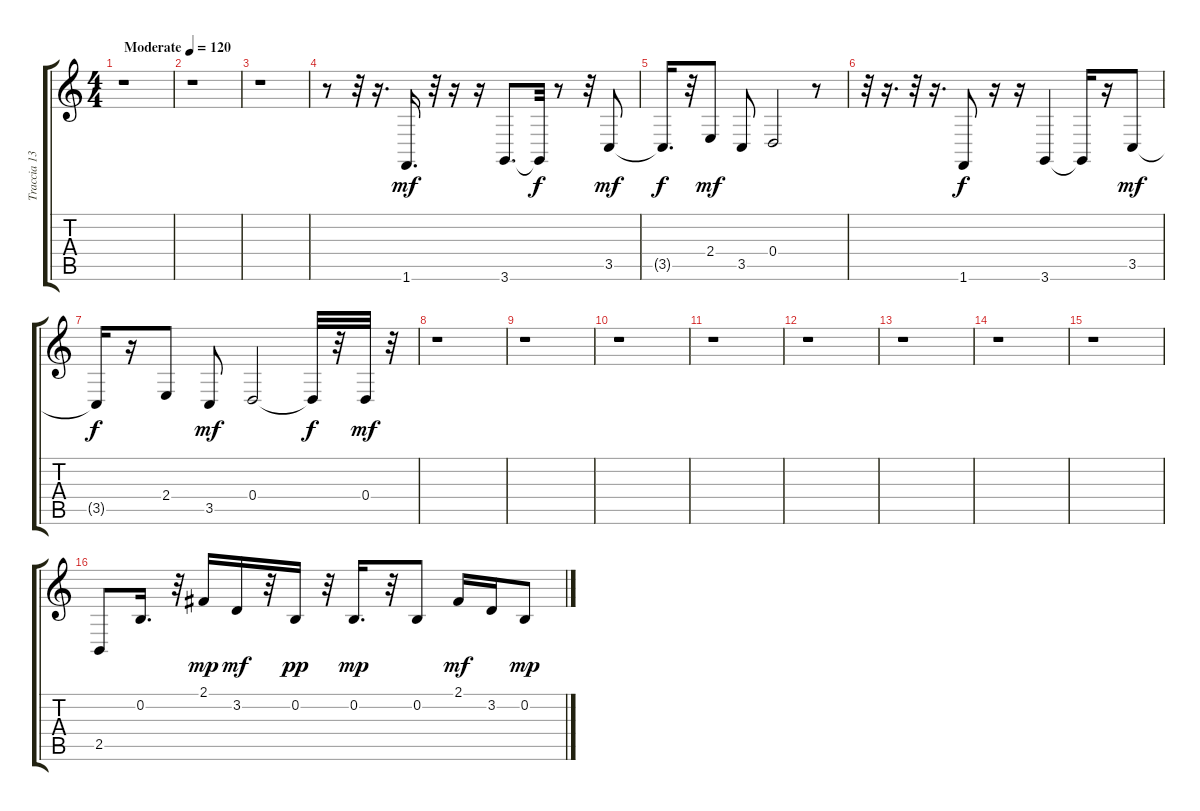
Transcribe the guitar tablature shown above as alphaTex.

\track ("Traccia 13" "Traccia 13") {instrument lead5charang}
\staff {score tabs}
\tuning (E4 B3 G3 D3 A2 E2) {hide}
\ts (4 4)
\tempo (120 "Moderate")
\clef g2
\ks c
r.1{dy mf instrument lead5charang} |
r.1 |
r.1 |
r.8 r.32 r.16{d} 1.6.16{d} r.32 r.16 r.16 3.6.8{d} 3.6{t}.32{dy f} r.8 r.32 3.5.8{dy mf} |
3.5{t}.16{d dy f} r.32 2.4.8{dy mf} 3.5.8 0.4.2 r.8 |
r.32 r.16{d} r.32 r.16{d} 1.6.8{dy f} r.16 r.16 3.6.4 3.6{t}.16 r.16 3.5.8{dy mf} |
3.5{t}.16{dy f} r.16 2.4.8 3.5.8{dy mf} 0.4.2 0.4{t}.32{dy f} r.32 0.4.32{dy mf} r.32 |
r.1 |
r.1 |
r.1 |
r.1 |
r.1 |
r.1 |
r.1 |
r.1 |
2.5.8 0.2.16{d} r.32 2.1.16{dy mp} 3.2.16{dy mf} r.32 0.2.16{dy pp} r.32 0.2.16{d dy mp} r.32 0.2.8 2.1.16{dy mf} 3.2.16 0.2.8{dy mp}
